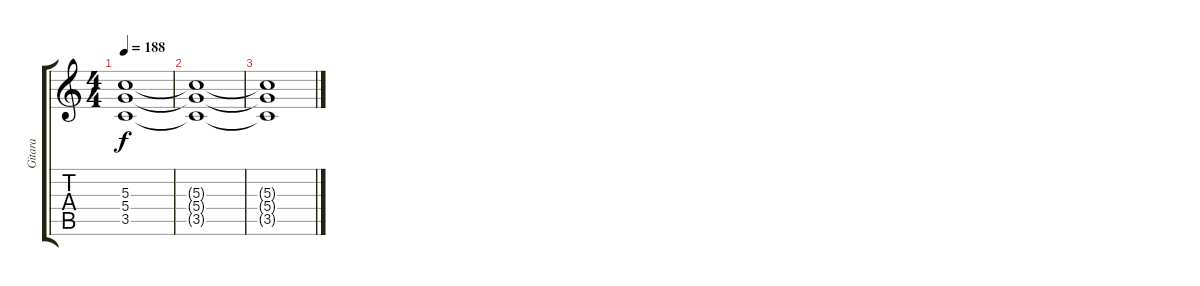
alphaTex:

\track ("Gitara" "Gitara") {instrument distortionguitar}
\staff {score tabs}
\tuning (E4 B3 G3 D3 A2 E2) {hide}
\ts (4 4)
\tempo 188
\clef g2
\ks c
(5.3 5.4 3.5).1{dy f} |
(5.3{t} 5.4{t} 3.5{t}).1 |
(5.3{t} 5.4{t} 3.5{t}).1
